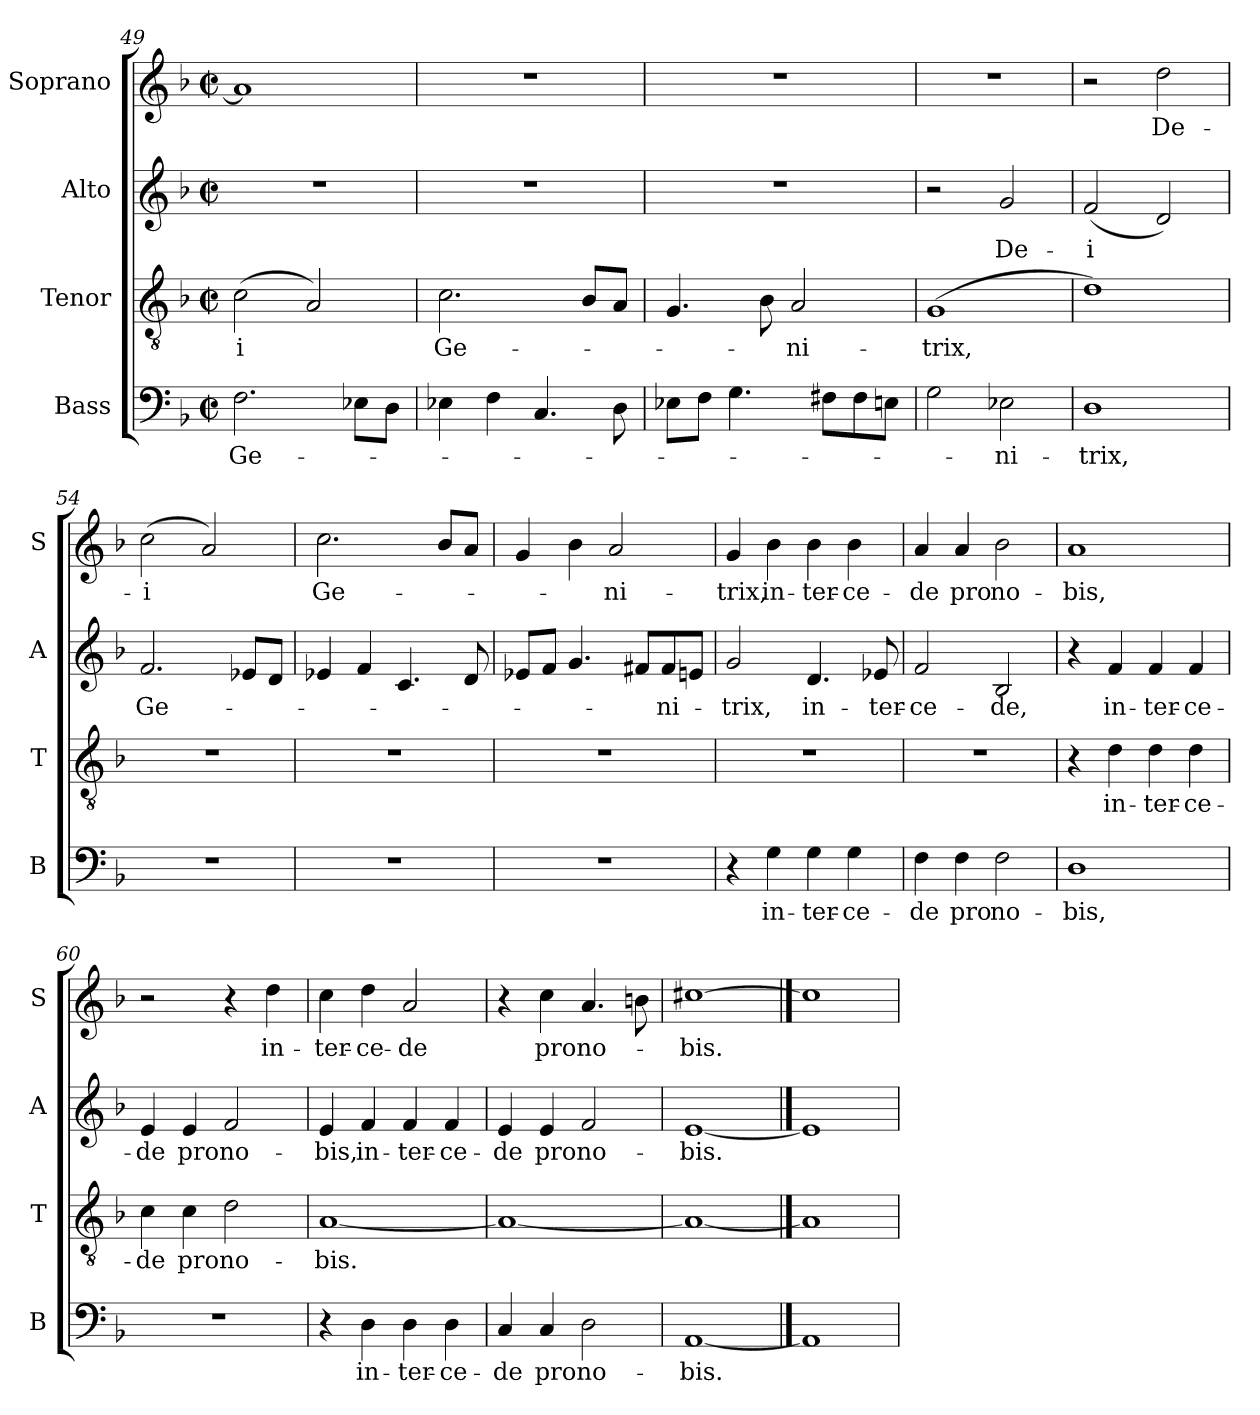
**kern	**text	**kern	**text	**kern	**text	**kern	**text
*part4	*part4	*part3	*part3	*part2	*part2	*part1	*part1
*staff4	*staff4	*staff3	*staff3	*staff2	*staff2	*staff1	*staff1
*I"Bass	*	*I"Tenor	*	*I"Alto	*	*I"Soprano	*
*I'B	*	*I'T	*	*I'A	*	*I'S	*
!!LO:LB:g=z
*clefF4	*	*clefGv2	*	*clefG2	*	*clefG2	*
*k[b-]	*	*k[b-]	*	*k[b-]	*	*k[b-]	*
*F:	*	*F:	*	*F:	*	*F:	*
*M2/2	*	*M2/2	*	*M2/2	*	*M2/2	*
*met(c|)	*	*met(c|)	*	*met(c|)	*	*met(c|)	*
=49	=49	=49	=49	=49	=49	=49	=49
2.F\	Ge-	(2c\	-i	1r	.	1a]	.
.	.	2A/)	.	.	.	.	.
8E-X\L	.	.	.	.	.	.	.
8D\J	.	.	.	.	.	.	.
=50	=50	=50	=50	=50	=50	=50	=50
4E-X\	.	2.c\	Ge-	1r	.	1r	.
4F\	.	.	.	.	.	.	.
4.C/	.	.	.	.	.	.	.
.	.	8B-/L	.	.	.	.	.
8D\	.	8A/J	.	.	.	.	.
=51	=51	=51	=51	=51	=51	=51	=51
8E-X\L	.	4.G/	.	1r	.	1r	.
8F\J	.	.	.	.	.	.	.
4.G\	.	.	.	.	.	.	.
.	.	8B-\	.	.	.	.	.
.	.	2A/	-ni-	.	.	.	.
8F#X\L	.	.	.	.	.	.	.
8F#\	.	.	.	.	.	.	.
8En\J	.	.	.	.	.	.	.
=52	=52	=52	=52	=52	=52	=52	=52
2G\	.	(1G	-trix,	2r	.	1r	.
2E-X\	-ni-	.	.	2g/	De-	.	.
=53	=53	=53	=53	=53	=53	=53	=53
1D	-trix,	1d)	.	(2f/	-i	2r	.
.	.	.	.	2d/)	.	2dd\	De-
=54	=54	=54	=54	=54	=54	=54	=54
1r	.	1r	.	2.f/	Ge-	(2cc\	-i
.	.	.	.	.	.	2a/)	.
.	.	.	.	8e-X/L	.	.	.
.	.	.	.	8d/J	.	.	.
!!LO:PB:g=z
=55	=55	=55	=55	=55	=55	=55	=55
1r	.	1r	.	4e-X/	.	2.cc\	Ge-
.	.	.	.	4f/	.	.	.
.	.	.	.	4.c/	.	.	.
.	.	.	.	.	.	8b-/L	.
.	.	.	.	8d/	.	8a/J	.
=56	=56	=56	=56	=56	=56	=56	=56
1r	.	1r	.	8e-X/L	.	4g/	.
.	.	.	.	8f/J	.	.	.
.	.	.	.	4.g/	.	4b-\	.
.	.	.	.	.	.	2a/	-ni-
.	.	.	.	8f#X/L	.	.	.
.	.	.	.	8f#/	-ni-	.	.
.	.	.	.	8en/J	.	.	.
=57	=57	=57	=57	=57	=57	=57	=57
4r	.	1r	.	2g/	-trix,	4g/	-trix,
4G\	in-	.	.	.	.	4b-\	in-
4G\	-ter-	.	.	4.d/	in-	4b-\	-ter-
4G\	-ce-	.	.	.	.	4b-\	-ce-
.	.	.	.	8e-X/	-ter-	.	.
=58	=58	=58	=58	=58	=58	=58	=58
4F\	-de	1r	.	2f/	-ce-	4a/	-de
4F\	pro	.	.	.	.	4a/	pro
2F\	no-	.	.	2B-/	-de,	2b-\	no-
=59	=59	=59	=59	=59	=59	=59	=59
1D	-bis,	4r	.	4r	.	1a	-bis,
.	.	4d\	in-	4f/	in-	.	.
.	.	4d\	-ter-	4f/	-ter-	.	.
.	.	4d\	-ce-	4f/	-ce-	.	.
!!LO:LB:g=z
=60	=60	=60	=60	=60	=60	=60	=60
1r	.	4c\	-de	4e/	-de	2r	.
.	.	4c\	pro	4e/	pro	.	.
.	.	2d\	no-	2f/	no-	4r	.
.	.	.	.	.	.	4dd\	in-
=61	=61	=61	=61	=61	=61	=61	=61
4r	.	[1A	-bis.	4e/	-bis,	4cc\	-ter-
4D\	in-	.	.	4f/	in-	4dd\	-ce-
4D\	-ter-	.	.	4f/	-ter-	2a/	-de
4D\	-ce-	.	.	4f/	-ce-	.	.
=62	=62	=62	=62	=62	=62	=62	=62
4C/	-de	1A_	.	4e/	-de	4r	.
4C/	pro	.	.	4e/	pro	4cc\	pro
2D\	no-	.	.	2f/	no-	4.a/	no-
.	.	.	.	.	.	8bn\	.
=63	=63	=63	=63	=63	=63	=63	=63
[1AA	-bis.	1A_	.	[1e	-bis.	[1cc#X	-bis.
==64	==64	==64	==64	==64	==64	==64	==64
1AA]	.	1A]	.	1e]	.	1cc#]	.
=	=	=	=	=	=	=	=
*-	*-	*-	*-	*-	*-	*-	*-
